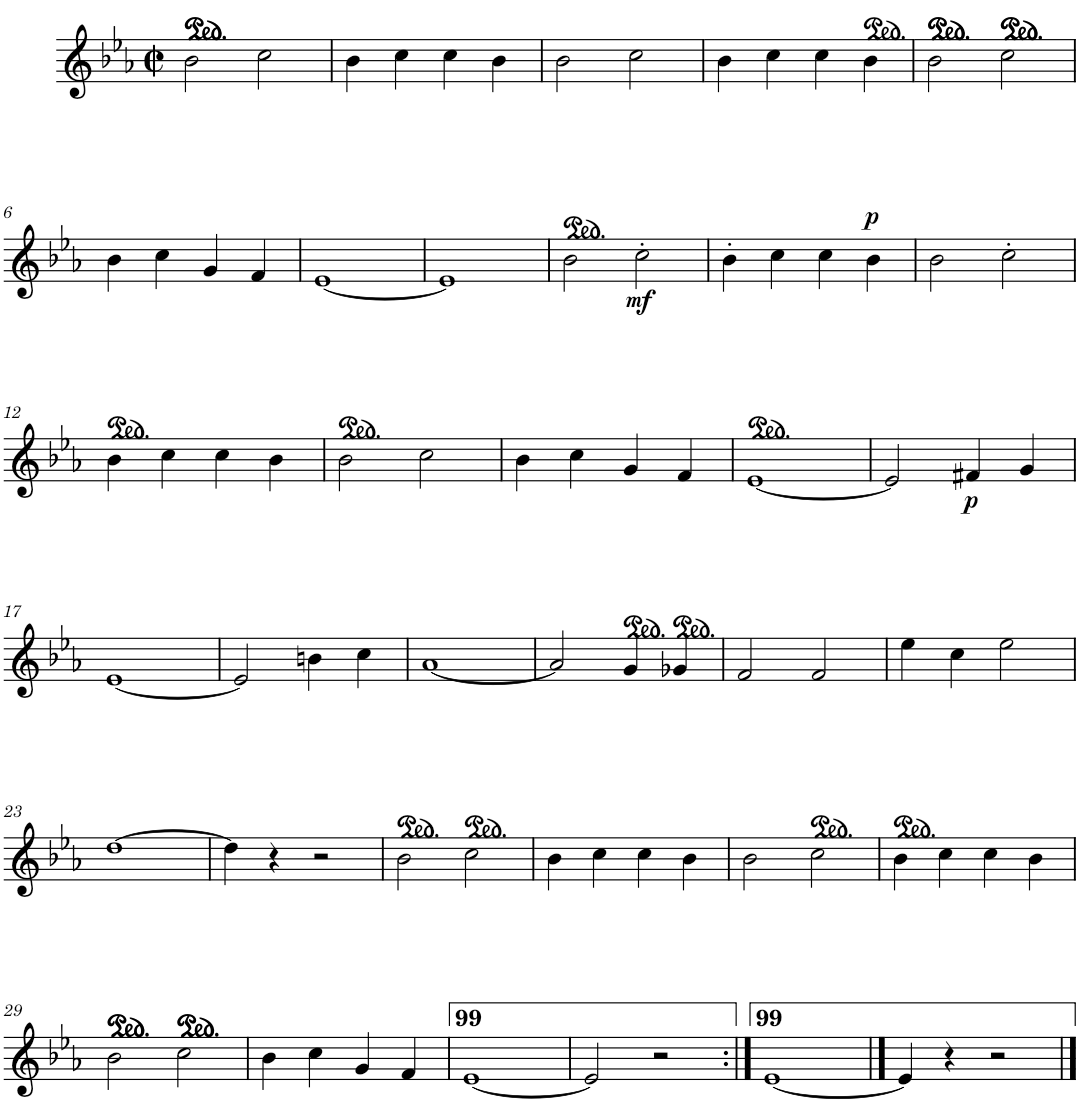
**kern	**dynam
*part1	*part1
*staff1	*staff1
*I"Voice	*
*I'V	*
*clefG2	*
*k[b-e-a-]	*
*M2/2	*
*met(c|)	*
=1	=1
2b-\	.
2cc\	.
=2	=2
4b-\	.
4cc\	.
4cc\	.
4b-\	.
=3	=3
2b-\	.
2cc\	.
=4	=4
4b-\	.
4cc\	.
4cc\	.
4b-\	.
=5	=5
2b-\	.
2cc\	.
!!LO:LB:g=z
=6	=6
4b-\	.
4cc\	.
4g/	.
4f/	.
=7	=7
[<1e-	.
=8	=8
1e-]	.
=9	=9
2b-\	.
!	!LO:DY:b
2cc'\	mf
=10	=10
4b-'\	.
4cc\	.
4cc\	.
!	!LO:DY:a
4b-\	p
=11	=11
2b-\	.
2cc'\	.
!!LO:LB:g=z
=12	=12
4b-\	.
4cc\	.
4cc\	.
4b-\	.
=13	=13
2b-\	.
2cc\	.
=14	=14
4b-\	.
4cc\	.
4g/	.
4f/	.
=15	=15
[<1e-	.
=16	=16
2e-/]	.
!	!LO:DY:b
4f#X/	p
4g/	.
!!LO:LB:g=z
=17	=17
[<1e-	.
=18	=18
2e-/]	.
4bn\	.
4cc\	.
=19	=19
[<1a-	.
=20	=20
2a-/]	.
4g/	.
4g-X/	.
=21	=21
2f/	.
2f/	.
=22	=22
4ee-\	.
4cc\	.
2ee-\	.
!!LO:LB:g=z
=23	=23
[>1dd	.
=24	=24
4dd\]	.
4r	.
2r	.
=25	=25
2b-\	.
2cc\	.
=26	=26
4b-\	.
4cc\	.
4cc\	.
4b-\	.
=27	=27
2b-\	.
2cc\	.
=28	=28
4b-\	.
4cc\	.
4cc\	.
4b-\	.
!!LO:LB:g=z
=29	=29
2b-\	.
2cc\	.
=30	=30
4b-\	.
4cc\	.
4g/	.
4f/	.
=31	=31
[<1e-	.
=32	=32
2e-/]	.
2r	.
=33:|!	=33:|!
[<1e-	.
==34	==34
4e-/]	.
4r	.
2r	.
==	==
*-	*-
